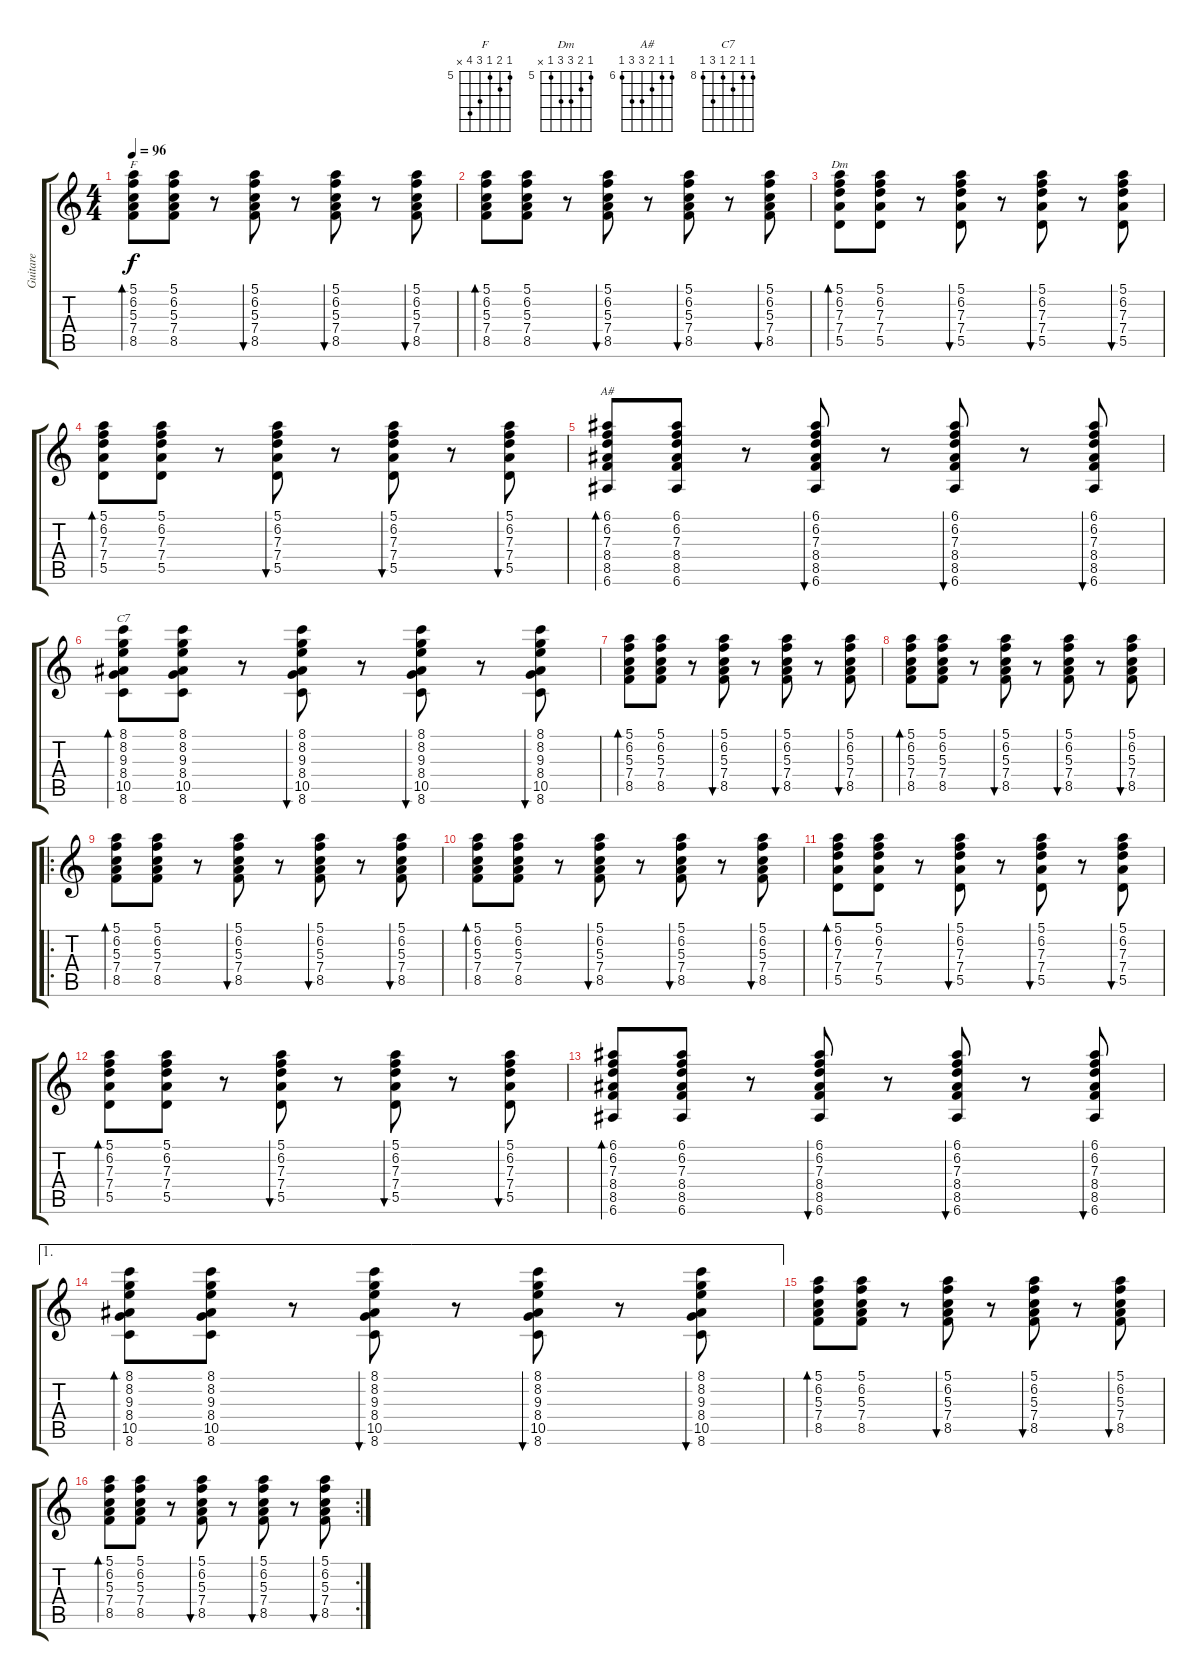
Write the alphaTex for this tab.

\track ("Guitare" "Guitare") {instrument acousticguitarnylon}
\staff {score tabs}
\tuning (E4 B3 G3 D3 A2 E2) {hide}
\chord ("F" 5 6 5 7 8 x) {firstfret 5}
\chord ("Dm" 5 6 7 7 5 x) {firstfret 5}
\chord ("A#" 6 6 7 8 8 6) {firstfret 6}
\chord ("C7" 8 8 9 8 10 8) {firstfret 8}
\ts (4 4)
\tempo 96
\clef g2
\ks c
(5.1 6.2 5.3 7.4 8.5).8{bd 60 ch "F" dy f instrument acousticguitarnylon} (5.1 6.2 5.3 7.4 8.5).8 r.8 (5.1 6.2 5.3 7.4 8.5).8{bu 30} r.8 (5.1 6.2 5.3 7.4 8.5).8{bu 30} r.8 (5.1 6.2 5.3 7.4 8.5).8{bu 30} |
(5.1 6.2 5.3 7.4 8.5).8{bd 60} (5.1 6.2 5.3 7.4 8.5).8 r.8 (5.1 6.2 5.3 7.4 8.5).8{bu 30} r.8 (5.1 6.2 5.3 7.4 8.5).8{bu 30} r.8 (5.1 6.2 5.3 7.4 8.5).8{bu 30} |
(5.1 6.2 7.3 7.4 5.5).8{bd 30 ch "Dm"} (5.1 6.2 7.3 7.4 5.5).8 r.8 (5.1 6.2 7.3 7.4 5.5).8{bu 30} r.8 (5.1 6.2 7.3 7.4 5.5).8{bu 30} r.8 (5.1 6.2 7.3 7.4 5.5).8{bu 30} |
(5.1 6.2 7.3 7.4 5.5).8{bd 30} (5.1 6.2 7.3 7.4 5.5).8 r.8 (5.1 6.2 7.3 7.4 5.5).8{bu 30} r.8 (5.1 6.2 7.3 7.4 5.5).8{bu 30} r.8 (5.1 6.2 7.3 7.4 5.5).8{bu 30} |
(6.1 6.2 7.3 8.4 8.5 6.6).8{bd 30 ch "A#"} (6.1 6.2 7.3 8.4 8.5 6.6).8 r.8 (6.1 6.2 7.3 8.4 8.5 6.6).8{bu 30} r.8 (6.1 6.2 7.3 8.4 8.5 6.6).8{bu 30} r.8 (6.1 6.2 7.3 8.4 8.5 6.6).8{bu 30} |
(8.1 8.2 9.3 8.4 10.5 8.6).8{bd 30 ch "C7"} (8.1 8.2 9.3 8.4 10.5 8.6).8 r.8 (8.1 8.2 9.3 8.4 10.5 8.6).8{bu 30} r.8 (8.1 8.2 9.3 8.4 10.5 8.6).8{bu 30} r.8 (8.1 8.2 9.3 8.4 10.5 8.6).8{bu 30} |
(5.1 6.2 5.3 7.4 8.5).8{bd 60} (5.1 6.2 5.3 7.4 8.5).8 r.8 (5.1 6.2 5.3 7.4 8.5).8{bu 30} r.8 (5.1 6.2 5.3 7.4 8.5).8{bu 30} r.8 (5.1 6.2 5.3 7.4 8.5).8{bu 30} |
(5.1 6.2 5.3 7.4 8.5).8{bd 60} (5.1 6.2 5.3 7.4 8.5).8 r.8 (5.1 6.2 5.3 7.4 8.5).8{bu 30} r.8 (5.1 6.2 5.3 7.4 8.5).8{bu 30} r.8 (5.1 6.2 5.3 7.4 8.5).8{bu 30} |
\ro
(5.1 6.2 5.3 7.4 8.5).8{bd 60} (5.1 6.2 5.3 7.4 8.5).8 r.8 (5.1 6.2 5.3 7.4 8.5).8{bu 30} r.8 (5.1 6.2 5.3 7.4 8.5).8{bu 30} r.8 (5.1 6.2 5.3 7.4 8.5).8{bu 30} |
(5.1 6.2 5.3 7.4 8.5).8{bd 60} (5.1 6.2 5.3 7.4 8.5).8 r.8 (5.1 6.2 5.3 7.4 8.5).8{bu 30} r.8 (5.1 6.2 5.3 7.4 8.5).8{bu 30} r.8 (5.1 6.2 5.3 7.4 8.5).8{bu 30} |
(5.1 6.2 7.3 7.4 5.5).8{bd 30} (5.1 6.2 7.3 7.4 5.5).8 r.8 (5.1 6.2 7.3 7.4 5.5).8{bu 30} r.8 (5.1 6.2 7.3 7.4 5.5).8{bu 30} r.8 (5.1 6.2 7.3 7.4 5.5).8{bu 30} |
(5.1 6.2 7.3 7.4 5.5).8{bd 30} (5.1 6.2 7.3 7.4 5.5).8 r.8 (5.1 6.2 7.3 7.4 5.5).8{bu 30} r.8 (5.1 6.2 7.3 7.4 5.5).8{bu 30} r.8 (5.1 6.2 7.3 7.4 5.5).8{bu 30} |
(6.1 6.2 7.3 8.4 8.5 6.6).8{bd 30} (6.1 6.2 7.3 8.4 8.5 6.6).8 r.8 (6.1 6.2 7.3 8.4 8.5 6.6).8{bu 30} r.8 (6.1 6.2 7.3 8.4 8.5 6.6).8{bu 30} r.8 (6.1 6.2 7.3 8.4 8.5 6.6).8{bu 30} |
\ae 1
(8.1 8.2 9.3 8.4 10.5 8.6).8{bd 30} (8.1 8.2 9.3 8.4 10.5 8.6).8 r.8 (8.1 8.2 9.3 8.4 10.5 8.6).8{bu 30} r.8 (8.1 8.2 9.3 8.4 10.5 8.6).8{bu 30} r.8 (8.1 8.2 9.3 8.4 10.5 8.6).8{bu 30} |
(5.1 6.2 5.3 7.4 8.5).8{bd 60} (5.1 6.2 5.3 7.4 8.5).8 r.8 (5.1 6.2 5.3 7.4 8.5).8{bu 30} r.8 (5.1 6.2 5.3 7.4 8.5).8{bu 30} r.8 (5.1 6.2 5.3 7.4 8.5).8{bu 30} |
\rc 2
(5.1 6.2 5.3 7.4 8.5).8{bd 60} (5.1 6.2 5.3 7.4 8.5).8 r.8 (5.1 6.2 5.3 7.4 8.5).8{bu 30} r.8 (5.1 6.2 5.3 7.4 8.5).8{bu 30} r.8 (5.1 6.2 5.3 7.4 8.5).8{bu 30}
